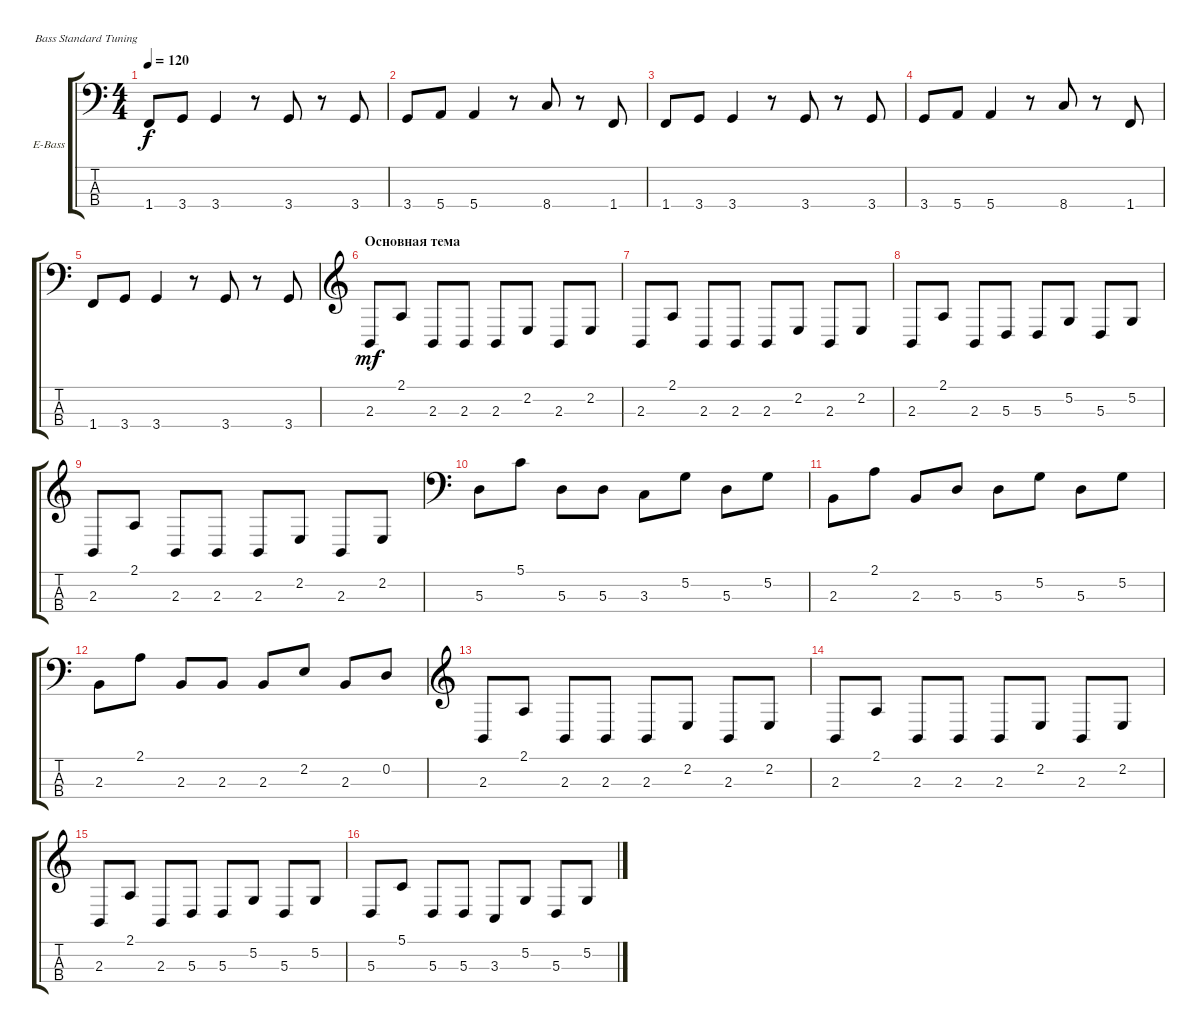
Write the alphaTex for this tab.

\defaultSystemsLayout 4
\bracketExtendMode groupsimilarinstruments
\firstSystemTrackNameOrientation horizontal
\otherSystemsTrackNameOrientation horizontal
\track ("Electric Bass" "E-Bass") {instrument electricbassfinger}
\staff {score tabs}
\tuning (G2 D2 A1 E1)
\ts (4 4)
\tempo 120
\clef f4
\scale
0.333333
\ks c
1.4.8{dy f} 3.4.8 3.4.4 r.8 3.4.8 r.8 3.4.8 |
\scale
0.333333 3.4.8 5.4.8 5.4.4 r.8 8.4.8 r.8 1.4.8 |
\scale
0.333333 1.4.8 3.4.8 3.4.4 r.8 3.4.8 r.8 3.4.8 |
\scale
0.333333 3.4.8 5.4.8 5.4.4 r.8 8.4.8 r.8 1.4.8 |
\scale
0.333333 1.4.8 3.4.8 3.4.4 r.8 3.4.8 r.8 3.4.8 |
\section ("" "Основная тема")
\clef g2
\scale
0.333333 2.3.8{dy mf} 2.1.8 2.3.8 2.3.8 2.3.8 2.2.8 2.3.8 2.2.8 |
\scale
0.333333 2.3.8 2.1.8 2.3.8 2.3.8 2.3.8 2.2.8 2.3.8 2.2.8 |
\scale
0.333333 2.3.8 2.1.8 2.3.8 5.3.8 5.3.8 5.2.8 5.3.8 5.2.8 |
\scale
0.333333 2.3.8 2.1.8 2.3.8 2.3.8 2.3.8 2.2.8 2.3.8 2.2.8 |
\clef f4
\scale
0.333333 5.3.8 5.1.8 5.3.8 5.3.8 3.3.8 5.2.8 5.3.8 5.2.8 |
\scale
0.333333 2.3.8 2.1.8 2.3.8 5.3.8 5.3.8 5.2.8 5.3.8 5.2.8 |
\scale
0.333333 2.3.8 2.1.8 2.3.8 2.3.8 2.3.8 2.2.8 2.3.8 0.2.8 |
\clef g2
\scale
0.333333 2.3.8 2.1.8 2.3.8 2.3.8 2.3.8 2.2.8 2.3.8 2.2.8 |
\scale
0.333333 2.3.8 2.1.8 2.3.8 2.3.8 2.3.8 2.2.8 2.3.8 2.2.8 |
\scale
0.333333 2.3.8 2.1.8 2.3.8 5.3.8 5.3.8 5.2.8 5.3.8 5.2.8 |
\scale
0.333333 5.3.8 5.1.8 5.3.8 5.3.8 3.3.8 5.2.8 5.3.8 5.2.8
